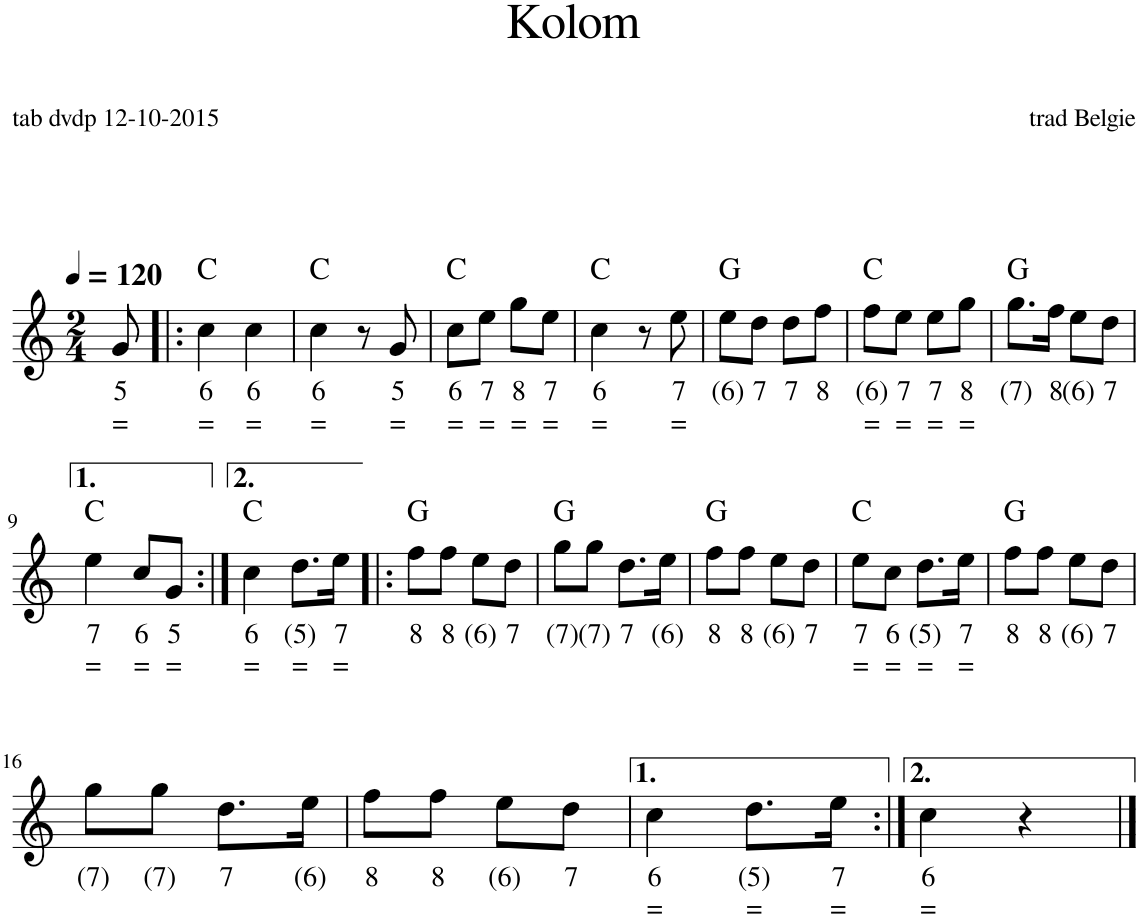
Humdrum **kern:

**kern	**text	**text	**kern	**text	**text	**text	**kern	**text	**text	**kern	**text	**text	**harte
*part4	*part4	*part4	*part3	*part3	*part3	*part3	*part2	*part2	*part2	*part1	*part1	*part1	*part1
*staff4	*staff4	*staff4	*staff3	*staff3	*staff3	*staff3	*staff2	*staff2	*staff2	*staff1	*staff1	*staff1	*
*I"Stem	*	*	*I"Bas	*	*	*	*I"Stem	*	*	*I"Stem	*	*	*
*stria5	*	*	*stria5	*	*	*	*stria5	*	*	*	*	*	*
*clefG2	*	*	*clefG2	*	*	*	*clefG2	*	*	*clefG2	*	*	*
*k[]	*	*	*k[]	*	*	*	*k[]	*	*	*k[]	*	*	*
*M2/4	*	*	*M2/4	*	*	*	*M2/4	*	*	*M2/4	*	*	*
*MM120	*	*	*MM120	*	*	*	*MM120	*	*	*MM120	*	*	*
=1	=1	=1	=1	=1	=1	=1	=1	=1	=1	=1	=1	=1	=1
!	!	!	!LO:TX:a:t=baslijn	!	!	!	!	!	!	!	!	!	!
!LO:TX:a:t=baslijn	!	!	!	!	!	!	!	!	!	!	!	!	!
!	!	!	!	!	!	!	!	!	!	!	!LO:LY:b	!LO:LY:b	!
8g	5	=	8G	2	=	.	8g	5	=	8g/	5	=	.
=2!|:	=2!|:	=2!|:	=2!|:	=2!|:	=2!|:	=2!|:	=2!|:	=2!|:	=2!|:	=2!|:	=2!|:	=2!|:	=2!|:
!	!	!	!	!	!	!	!	!	!	!	!LO:LY:b	!LO:LY:b	!
4cc	6	=	4c	3	=	.	4e	4	=	4cc\	6	=	C:maj
!	!	!	!	!	!	!	!	!	!	!	!LO:LY:b	!LO:LY:b	!
4cc	6	=	4c	3	=	.	4e	4	=	4cc\	6	=	.
=3	=3	=3	=3	=3	=3	=3	=3	=3	=3	=3	=3	=3	=3
!	!	!	!	!	!	!	!	!	!	!	!LO:LY:b	!LO:LY:b	!
4cc	6	=	4c	3	=	.	4e	4	=	4cc\	6	=	C:maj
8r	.	.	8r	.	.	.	8r	.	.	8r	.	.	.
!	!	!	!	!	!	!	!	!	!	!	!LO:LY:b	!LO:LY:b	!
8g	5	=	8G	2	=	.	8g	5	=	8g/	5	=	.
=4	=4	=4	=4	=4	=4	=4	=4	=4	=4	=4	=4	=4	=4
!	!	!	!	!	!	!	!	!	!	!	!LO:LY:b	!LO:LY:b	!
8cc\L	6	=	8c/L	3	=	.	8e/L	4	=	8cc\L	6	=	C:maj
!	!	!	!	!	!	!	!	!	!	!	!LO:LY:b	!LO:LY:b	!
8ee\J	7	=	8e/J	4	=	.	8g/J	5	=	8ee\J	7	=	.
!	!	!	!	!	!	!	!	!	!	!	!LO:LY:b	!LO:LY:b	!
8gg\L	8	=	8g/L	5	=	.	8cc/L	6	=	8gg\L	8	=	.
!	!	!	!	!	!	!	!	!	!	!	!LO:LY:b	!LO:LY:b	!
8ee\J	7	=	8e/J	4	=	.	8g/J	5	=	8ee\J	7	=	.
=5	=5	=5	=5	=5	=5	=5	=5	=5	=5	=5	=5	=5	=5
!	!	!	!	!	!	!	!	!	!	!	!LO:LY:b	!LO:LY:b	!
4cc	6	=	4c	3	=	.	4e	4	=	4cc\	6	=	C:maj
4r	.	.	4r	.	.	.	8r	.	.	8r	.	.	.
!	!	!	!	!	!	!	!	!	!	!	!LO:LY:b	!LO:LY:b	!
.	.	.	.	.	.	.	8cc	6	=	8ee\	7	=	.
=6	=6	=6	=6	=6	=6	=6	=6	=6	=6	=6	=6	=6	=6
!	!	!	!	!	!	!	!	!	!	!	!LO:LY:b	!	!
4g	(3)	.	4G	2	=	G	8cc\L	(5)	.	8ee\L	(6)	.	G:maj
!	!	!	!	!	!	!	!	!	!	!	!LO:LY:b	!	!
.	.	.	.	.	.	.	8b\J	6	.	8dd\J	7	.	.
!	!	!	!	!	!	!	!	!	!	!	!LO:LY:b	!	!
4b	6	.	4B	2	.	D	8b\L	6	.	8dd\L	7	.	.
!	!	!	!	!	!	!	!	!	!	!	!LO:LY:b	!	!
.	.	.	.	.	.	.	8dd\J	7	.	8ff\J	8	.	.
=7	=7	=7	=7	=7	=7	=7	=7	=7	=7	=7	=7	=7	=7
!	!	!	!	!	!	!	!	!	!	!	!LO:LY:b	!LO:LY:b	!
4cc	6	=	4c	3	=	C	8dd\L	(5)	=	8ff\L	(6)	=	C:maj
!	!	!	!	!	!	!	!	!	!	!	!LO:LY:b	!LO:LY:b	!
.	.	.	.	.	.	.	8cc\J	6	=	8ee\J	7	=	.
!	!	!	!	!	!	!	!	!	!	!	!LO:LY:b	!LO:LY:b	!
4cc	6	=	4c	3	=	C	8cc\L	6	=	8ee\L	7	=	.
!	!	!	!	!	!	!	!	!	!	!	!LO:LY:b	!LO:LY:b	!
.	.	.	.	.	.	.	8ee\J	7	=	8gg\J	8	=	.
=8	=8	=8	=8	=8	=8	=8	=8	=8	=8	=8	=8	=8	=8
!	!	!	!	!	!	!	!	!	!	!	!LO:LY:b	!	!
4g	(3)	.	4G	2	=	G	8.ee\L	(7)	.	8.gg\L	(7)	.	G:maj
!	!	!	!	!	!	!	!	!	!	!	!LO:LY:b	!	!
.	.	.	.	.	.	.	16dd\Jk	7	.	16ff\Jk	8	.	.
!	!	!	!	!	!	!	!	!	!	!	!LO:LY:b	!	!
4g	(3)	.	4G	2	=	G	8cc\L	(5)	.	8ee\L	(6)	.	.
!	!	!	!	!	!	!	!	!	!	!	!LO:LY:b	!	!
.	.	.	.	.	.	.	8b\J	7	.	8dd\J	7	.	.
!!LO:LB:g=z
=9	=9	=9	=9	=9	=9	=9	=9	=9	=9	=9	=9	=9	=9
!	!	!	!	!	!	!	!	!	!	!	!LO:LY:b	!LO:LY:b	!
4cc	6	=	4c	3	=	C	4cc	6	=	4ee\	7	=	C:maj
!	!	!	!	!	!	!	!	!	!	!	!LO:LY:b	!LO:LY:b	!
8cc/L	6	=	8c/L	3	=	G	8cc/L	6	=	8cc/L	6	=	.
!	!	!	!	!	!	!	!	!	!	!	!LO:LY:b	!LO:LY:b	!
8g/J	5	=	8G/J	2	=	D	8g/J	5	=	8g/J	5	=	.
=10:|!	=10:|!	=10:|!	=10:|!	=10:|!	=10:|!	=10:|!	=10:|!	=10:|!	=10:|!	=10:|!	=10:|!	=10:|!	=10:|!
!	!	!	!	!	!	!	!	!	!	!	!LO:LY:b	!LO:LY:b	!
4cc	6	=	4c	3	=	C	4cc	6	=	4cc\	6	=	C:maj
!	!	!	!	!	!	!	!	!	!	!	!LO:LY:b	!LO:LY:b	!
4r	.	.	4r	.	.	.	8.b\L	6	.	8.dd\L	(5)	=	.
!	!	!	!	!	!	!	!	!	!	!	!LO:LY:b	!LO:LY:b	!
.	.	.	.	.	.	.	16cc\Jk	6	=	16ee\Jk	7	=	.
=11!|:	=11!|:	=11!|:	=11!|:	=11!|:	=11!|:	=11!|:	=11!|:	=11!|:	=11!|:	=11!|:	=11!|:	=11!|:	=11!|:
!	!	!	!	!	!	!	!	!	!	!	!LO:LY:b	!	!
4g	(3)	.	4G	2	=	G	8dd\L	7	.	8ff\L	8	.	G:maj
!	!	!	!	!	!	!	!	!	!	!	!LO:LY:b	!	!
.	.	.	.	.	.	.	8dd\J	7	.	8ff\J	8	.	.
!	!	!	!	!	!	!	!	!	!	!	!LO:LY:b	!	!
4g	(3)	.	4G	2	=	G	8cc\L	(5)	.	8ee\L	(6)	.	.
!	!	!	!	!	!	!	!	!	!	!	!LO:LY:b	!	!
.	.	.	.	.	.	.	8b\J	6	.	8dd\J	7	.	.
=12	=12	=12	=12	=12	=12	=12	=12	=12	=12	=12	=12	=12	=12
!	!	!	!	!	!	!	!	!	!	!	!LO:LY:b	!	!
4dd	7	.	4d	3	.	D	8dd\L	7	.	8gg\L	(7)	.	G:maj
!	!	!	!	!	!	!	!	!	!	!	!LO:LY:b	!	!
.	.	.	.	.	.	.	8dd\J	7	.	8gg\J	(7)	.	.
!	!	!	!	!	!	!	!	!	!	!	!LO:LY:b	!	!
4g	(3)	.	4G	2	=	G	8.b\L	6	.	8.dd\L	7	.	.
!	!	!	!	!	!	!	!	!	!	!	!LO:LY:b	!	!
.	.	.	.	.	.	.	16cc\Jk	(5)	.	16ee\Jk	(6)	.	.
=13	=13	=13	=13	=13	=13	=13	=13	=13	=13	=13	=13	=13	=13
!	!	!	!	!	!	!	!	!	!	!	!LO:LY:b	!	!
4g	(3)	.	4G	2	=	G	8dd\L	7	.	8ff\L	8	.	G:maj
!	!	!	!	!	!	!	!	!	!	!	!LO:LY:b	!	!
.	.	.	.	.	.	.	8dd\J	7	.	8ff\J	8	.	.
!	!	!	!	!	!	!	!	!	!	!	!LO:LY:b	!	!
4g	(3)	.	4G	2	=	G	8cc\L	(5)	.	8ee\L	(6)	.	.
!	!	!	!	!	!	!	!	!	!	!	!LO:LY:b	!	!
.	.	.	.	.	.	.	8b\J	6	.	8dd\J	7	.	.
=14	=14	=14	=14	=14	=14	=14	=14	=14	=14	=14	=14	=14	=14
!	!	!	!	!	!	!	!	!	!	!	!LO:LY:b	!LO:LY:b	!
4cc	6	=	4c	3	=	C	8cc/L	6	=	8ee\L	7	=	C:maj
!	!	!	!	!	!	!	!	!	!	!	!LO:LY:b	!LO:LY:b	!
.	.	.	.	.	.	.	8g/J	5	=	8cc\J	6	=	.
!	!	!	!	!	!	!	!	!	!	!	!LO:LY:b	!LO:LY:b	!
4r	.	.	4r	.	.	.	8.b\L	6	=	8.dd\L	(5)	=	.
!	!	!	!	!	!	!	!	!	!	!	!LO:LY:b	!LO:LY:b	!
.	.	.	.	.	.	.	16cc\Jk	6	=	16ee\Jk	7	=	.
=15	=15	=15	=15	=15	=15	=15	=15	=15	=15	=15	=15	=15	=15
!	!	!	!	!	!	!	!	!	!	!	!LO:LY:b	!	!
4g	(3)	.	4G	2	=	G	8dd\L	7	.	8ff\L	8	.	G:maj
!	!	!	!	!	!	!	!	!	!	!	!LO:LY:b	!	!
.	.	.	.	.	.	.	8dd\J	7	.	8ff\J	8	.	.
!	!	!	!	!	!	!	!	!	!	!	!LO:LY:b	!	!
4g	(3)	.	4G	2	=	G	8cc\L	(5)	.	8ee\L	(6)	.	.
!	!	!	!	!	!	!	!	!	!	!	!LO:LY:b	!	!
.	.	.	.	.	.	.	8b\J	6	.	8dd\J	7	.	.
!!LO:LB:g=z
=16	=16	=16	=16	=16	=16	=16	=16	=16	=16	=16	=16	=16	=16
!	!	!	!	!	!	!	!	!	!	!	!LO:LY:b	!	!
4dd	7	.	4d	3	.	D	8dd\L	7	.	8gg\L	(7)	.	.
!	!	!	!	!	!	!	!	!	!	!	!LO:LY:b	!	!
.	.	.	.	.	.	.	8dd\J	7	.	8gg\J	(7)	.	.
!	!	!	!	!	!	!	!	!	!	!	!LO:LY:b	!	!
4g	(3)	.	4G	2	=	G	8.b\L	6	.	8.dd\L	7	.	.
!	!	!	!	!	!	!	!	!	!	!	!LO:LY:b	!	!
.	.	.	.	.	.	.	16cc\Jk	(5)	.	16ee\Jk	(6)	.	.
=17	=17	=17	=17	=17	=17	=17	=17	=17	=17	=17	=17	=17	=17
!	!	!	!	!	!	!	!	!	!	!	!LO:LY:b	!	!
4gg	(7)	.	4g	(3)	.	D	8dd\L	7	.	8ff\L	8	.	.
!	!	!	!	!	!	!	!	!	!	!	!LO:LY:b	!	!
.	.	.	.	.	.	.	8dd\J	7	.	8ff\J	8	.	.
!	!	!	!	!	!	!	!	!	!	!	!LO:LY:b	!	!
4g	(3)	.	4G	2	=	G	8cc\L	(5)	.	8ee\L	(6)	.	.
!	!	!	!	!	!	!	!	!	!	!	!LO:LY:b	!	!
.	.	.	.	.	.	.	8b\J	6	.	8dd\J	7	.	.
=18	=18	=18	=18	=18	=18	=18	=18	=18	=18	=18	=18	=18	=18
!	!	!	!	!	!	!	!	!	!	!	!LO:LY:b	!LO:LY:b	!
4cc	6	=	4c	3	=	C	4cc	6	=	4cc\	6	=	.
!	!	!	!	!	!	!	!	!	!	!	!LO:LY:b	!LO:LY:b	!
4r	.	.	4r	.	.	.	8.b\L	6	.	8.dd\L	(5)	=	.
!	!	!	!	!	!	!	!	!	!	!	!LO:LY:b	!LO:LY:b	!
.	.	.	.	.	.	.	16cc\Jk	6	=	16ee\Jk	7	=	.
=19:|!	=19:|!	=19:|!	=19:|!	=19:|!	=19:|!	=19:|!	=19:|!	=19:|!	=19:|!	=19:|!	=19:|!	=19:|!	=19:|!
!	!	!	!	!	!	!	!	!	!	!	!LO:LY:b	!LO:LY:b	!
4cc	6	=	4c	3	=	C	4cc	6	=	4cc\	6	=	.
4r	.	.	4r	.	.	.	4r	.	.	4r	.	.	.
==	==	==	==	==	==	==	==	==	==	==	==	==	==
*-	*-	*-	*-	*-	*-	*-	*-	*-	*-	*-	*-	*-	*-
